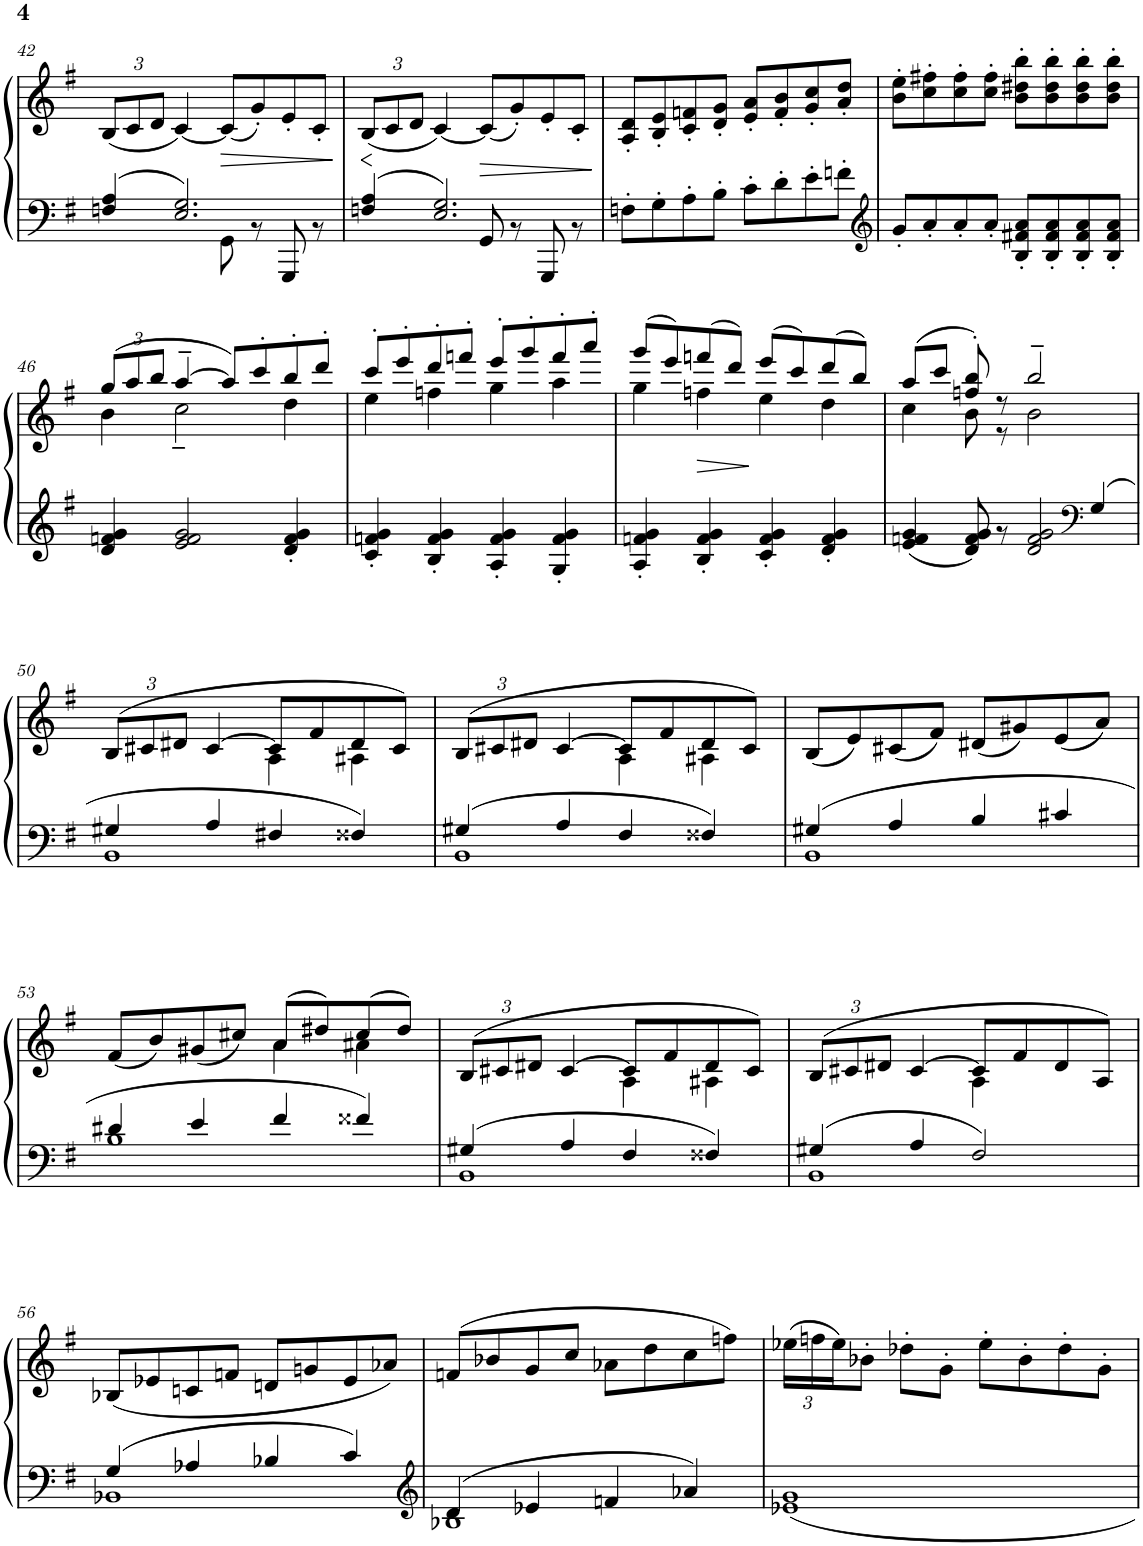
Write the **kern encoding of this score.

**kern	**kern	**dynam
*part1	*part1	*part1
*staff2	*staff1	*staff1/2
*I"Piano	*	*
*I'Pno.	*	*
!!LO:PB:g=z
*clefF4	*clefG2	*
*k[f#]	*k[f#]	*
*G:	*G:	*
*M4/4	*M4/4	*
*met(c)	*met(c)	*
=42	=42	=42
*^	*	*
*	*	*Xbrackettup	*
4Fn/ 4A/	2ryy	(12B/L	.
.	.	12c/	.
.	.	12d/J	.
2.E/ 2.G/	.	[4c/)	.
!	!	!	!LO:HP:b
.	8GG\	(8c/L]	>
.	8r	8g'/)	.
.	8GGG/	8e'/	.
.	8r	8c'/J	.
*v	*v	*	*
.	.	]
=43	=43	=43
*^	*	*
!	!	!	!LO:HP:b
4Fn/ 4A/	2ryy	(12B/L	<
.	.	12c/	.
.	.	12d/J	.
2.E/ 2.G/	.	[4c/)	.
!	!	!	!LO:HP:b
.	8GG/	(8c/L]	>
.	8r	8g'/)	.
.	8GGG/	8e'/	.
.	8r	8c'/J	.
*v	*v	*	*
.	.	[
=44	=44	=44
8Fn'\L	8A/' 8d/'L	.
8G'\	8B/' 8e/'	.
8A'\	8c/' 8fn/'	.
8B'\J	8d/' 8g/'J	.
8c'\L	8e/' 8a/'L	.
8d'\	8f/' 8b/'	.
8e'\	8g/' 8cc/'	.
8fn'\J	8a/' 8dd/'J	.
=45	=45	=45
*clefG2	*	*
8g'/L	8b\' 8ee\'L	.
8a'/	8cc\' 8ff#X\'	.
8a'/	8cc\' 8ff#\'	.
8a'/J	8cc\' 8ff#\'J	.
8B/' 8f#X/' 8a/'L	8b\' 8dd#X\' 8bb\'L	.
8B/' 8f#/' 8a/'	8b\' 8dd#\' 8bb\'	.
8B/' 8f#/' 8a/'	8b\' 8dd#\' 8bb\'	.
8B/' 8f#/' 8a/'J	8b\' 8dd#\' 8bb\'J	.
!!LO:LB:g=z
=46	=46	=46
*	*^	*
4d/ 4fn/ 4g/	(12gg/L	4b\	.
.	12aa/	.	.
.	12bb/J	.	.
2e/ 2f/ 2g/	[4aa~/	2cc~\	.
.	8aa/L])	.	.
.	8ccc'/	.	.
4d/' 4f/' 4g/'	8bb'/	4dd\	.
.	8ddd'/J	.	.
=47	=47	=47	=47
4c/' 4fn/' 4g/'	8ccc'/L	4ee\	.
.	8eee'/	.	.
4B/' 4f/' 4g/'	8ddd'/	4ffn\	.
.	8fffn'/J	.	.
4A/' 4f/' 4g/'	8eee'/L	4gg\	.
.	8ggg'/	.	.
4G/' 4f/' 4g/'	8fff'/	4aa\	.
.	8aaa'/J	.	.
=48	=48	=48	=48
4A/' 4fn/' 4g/'	(8ggg/L	4gg\	.
.	8eee/)	.	.
4B/' 4f/' 4g/'	(8fffn/	4ffn\	.
.	8ddd/J)	.	.
4c/' 4f/' 4g/'	(8eee/L	4ee\	]
.	8ccc/)	.	.
4d/' 4f/' 4g/'	(8ddd/	4dd\	.
.	8bb/J)	.	.
=49	=49	=49	=49
*^	*	*	*
2ryy	4e/ 4fn/ 4g/	(8aa/L	4cc\	.
.	.	8ccc/J	.	.
.	8d/ 8f/ 8g/	8ffn/' 8bb/')	8b\	.
.	8r	8r	8r	.
4ryy	2d/ 2f/ 2g/	2bb~/	2b\	.
*clefF4	*	*	*	*
4G/	.	.	.	.
!!LO:LB:g=z	!!
=50	=50	=50	=50	=50
4G#X/	1BB	(12B/L	4ryy	.
.	.	12c#X/	.	.
.	.	12d#X/J	.	.
4A/	.	[4c#/	4ryy	.
4F#X/	.	8c#/L]	4A\	.
.	.	8f#/	.	.
4F##X/	.	8d#/	4A#X\	.
.	.	8c#/J)	.	.
=51	=51	=51	=51	=51
4G#X/	1BB	(12B/L	4ryy	.
.	.	12c#X/	.	.
.	.	12d#X/J	.	.
4A/	.	[4c#/	4ryy	.
4F#/	.	8c#/L]	4A\	.
.	.	8f#/	.	.
4F##X/	.	8d#/	4A#X\	.
.	.	8c#/J)	.	.
*	*	*v	*v	*
=52	=52	=52	=52
4G#X/	1BB	(8B/L	.
.	.	8e/)	.
4A/	.	(8c#X/	.
.	.	8f#/J)	.
4B/	.	(8d#X/L	.
.	.	8g#X/)	.
4c#X/	.	(8e/	.
.	.	8a/J)	.
!!LO:LB:g=z
=53	=53	=53	=53
*	*	*^	*
4d#X/	1B	(8f#/L	2ryy	.
.	.	8b/)	.	.
4e/	.	(8g#X/	.	.
.	.	8cc#X/J)	.	.
4f#/	.	(8a/L	4a\	.
.	.	8dd#X/)	.	.
4f##X/	.	(8cc#/	4a#X\	.
.	.	8dd#/J)	.	.
=54	=54	=54	=54	=54
4G#X/	1BB	(12B/L	4ryy	.
.	.	12c#X/	.	.
.	.	12d#X/J	.	.
4A/	.	[4c#/	4ryy	.
4F#/	.	8c#/L]	4A\	.
.	.	8f#/	.	.
4F##X/	.	8d#/	4A#X\	.
.	.	8c#/J)	.	.
=55	=55	=55	=55	=55
4G#X/	1BB	(12B/L	4ryy	.
.	.	12c#X/	.	.
.	.	12d#X/J	.	.
4A/	.	[4c#/	4ryy	.
2F#/	.	8c#/L]	4A\	.
.	.	8f#/	.	.
.	.	8d#/	4ryy	.
.	.	8A/J)	.	.
*	*	*v	*v	*
!!LO:LB:g=z
=56	=56	=56	=56
4G/	1BB-X	(8B-X/L	.
.	.	8e-X/	.
4A-X/	.	8cn/	.
.	.	8fn/J	.
4B-X/	.	8dn/L	.
.	.	8gn/	.
4c/	.	8e-/	.
.	.	8a-X/J)	.
=57	=57	=57	=57
*clefG2	*	*	*
4d/	1B-X	(8fn/L	.
.	.	8b-X/	.
4e-X/	.	8g/	.
.	.	8cc/J	.
4fn/	.	8a-X\L	.
.	.	8dd\	.
4a-X/	.	8cc\	.
.	.	8ffn\J)	.
*v	*v	*	*
=58	=58	=58
1e-X 1g	(24ee-X\LL	.
.	24ffn\	.
.	24ee-\J)	.
.	8b-X'\J	.
.	8dd-X'\L	.
.	8g'\J	.
.	8ee-'\L	.
.	8b-'\	.
.	8dd-'\	.
.	8g'\J	.
=	=	=
*-	*-	*-
